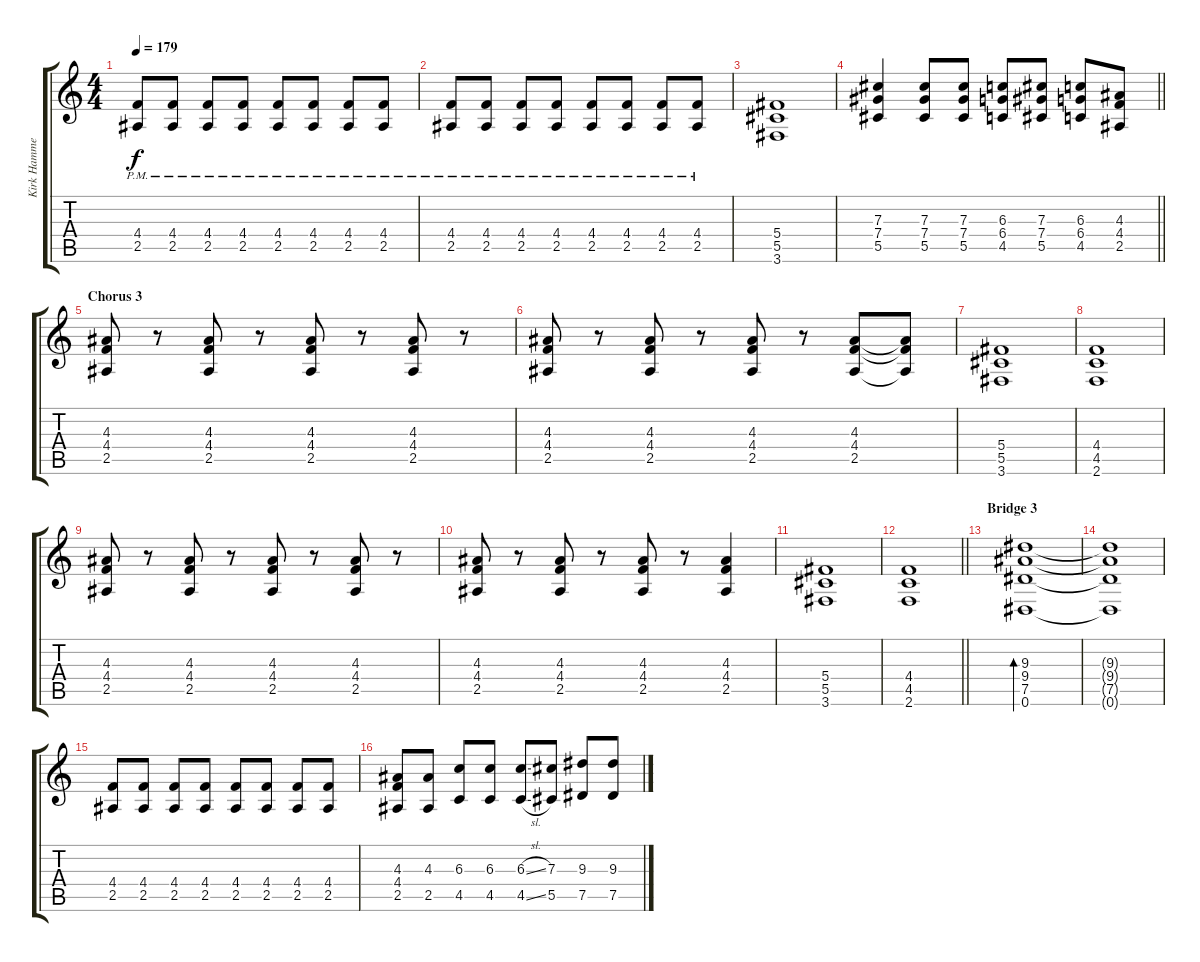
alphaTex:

\track ("Kirk Hammett" "Kirk Hamme") {instrument distortionguitar}
\staff {score tabs}
\tuning (Eb4 Bb3 Gb3 Db3 Ab2 Eb2) {hide}
\ts (4 4)
\tempo 179
\clef g2
\ks c
(4.4{pm} 2.5{pm}).8{dy f} (4.4{pm} 2.5{pm}).8 (4.4{pm} 2.5{pm}).8 (4.4{pm} 2.5{pm}).8 (4.4{pm} 2.5{pm}).8 (4.4{pm} 2.5{pm}).8 (4.4{pm} 2.5{pm}).8 (4.4{pm} 2.5{pm}).8 |
(4.4{pm} 2.5{pm}).8 (4.4{pm} 2.5{pm}).8 (4.4{pm} 2.5{pm}).8 (4.4{pm} 2.5{pm}).8 (4.4{pm} 2.5{pm}).8 (4.4{pm} 2.5{pm}).8 (4.4{pm} 2.5{pm}).8 (4.4{pm} 2.5{pm}).8 |
(5.4 5.5 3.6).1 |
\barLineRight lightlight
(7.3 7.4 5.5).4 (7.3 7.4 5.5).8 (7.3 7.4 5.5).8 (6.3 6.4 4.5).8 (7.3 7.4 5.5).8 (6.3 6.4 4.5).8 (4.3 4.4 2.5).8 |
\section ("" "Chorus 3")
(4.3 4.4 2.5).8 r.8 (4.3 4.4 2.5).8 r.8 (4.3 4.4 2.5).8 r.8 (4.3 4.4 2.5).8 r.8 |
(4.3 4.4 2.5).8 r.8 (4.3 4.4 2.5).8 r.8 (4.3 4.4 2.5).8 r.8 (4.3 4.4 2.5).8 (4.3{t} 4.4{t} 2.5{t}).8 |
(5.4 5.5 3.6).1 |
(4.4 4.5 2.6).1 |
(4.3 4.4 2.5).8 r.8 (4.3 4.4 2.5).8 r.8 (4.3 4.4 2.5).8 r.8 (4.3 4.4 2.5).8 r.8 |
(4.3 4.4 2.5).8 r.8 (4.3 4.4 2.5).8 r.8 (4.3 4.4 2.5).8 r.8 (4.3 4.4 2.5).4 |
(5.4 5.5 3.6).1 |
\barLineRight lightlight
(4.4 4.5 2.6).1 |
\section ("" "Bridge 3")
(9.3 9.4 7.5 0.6).1{bd 480} |
(9.3{t} 9.4{t} 7.5{t} 0.6{t}).1 |
(4.4 2.5).8 (4.4 2.5).8 (4.4 2.5).8 (4.4 2.5).8 (4.4 2.5).8 (4.4 2.5).8 (4.4 2.5).8 (4.4 2.5).8 |
(4.3 4.4 2.5).8 (4.3 2.5).8 (6.3 4.5).8 (6.3 4.5).8 (6.3{sl} 4.5{sl}).8 (7.3 5.5).8 (9.3 7.5).8 (9.3 7.5).8
